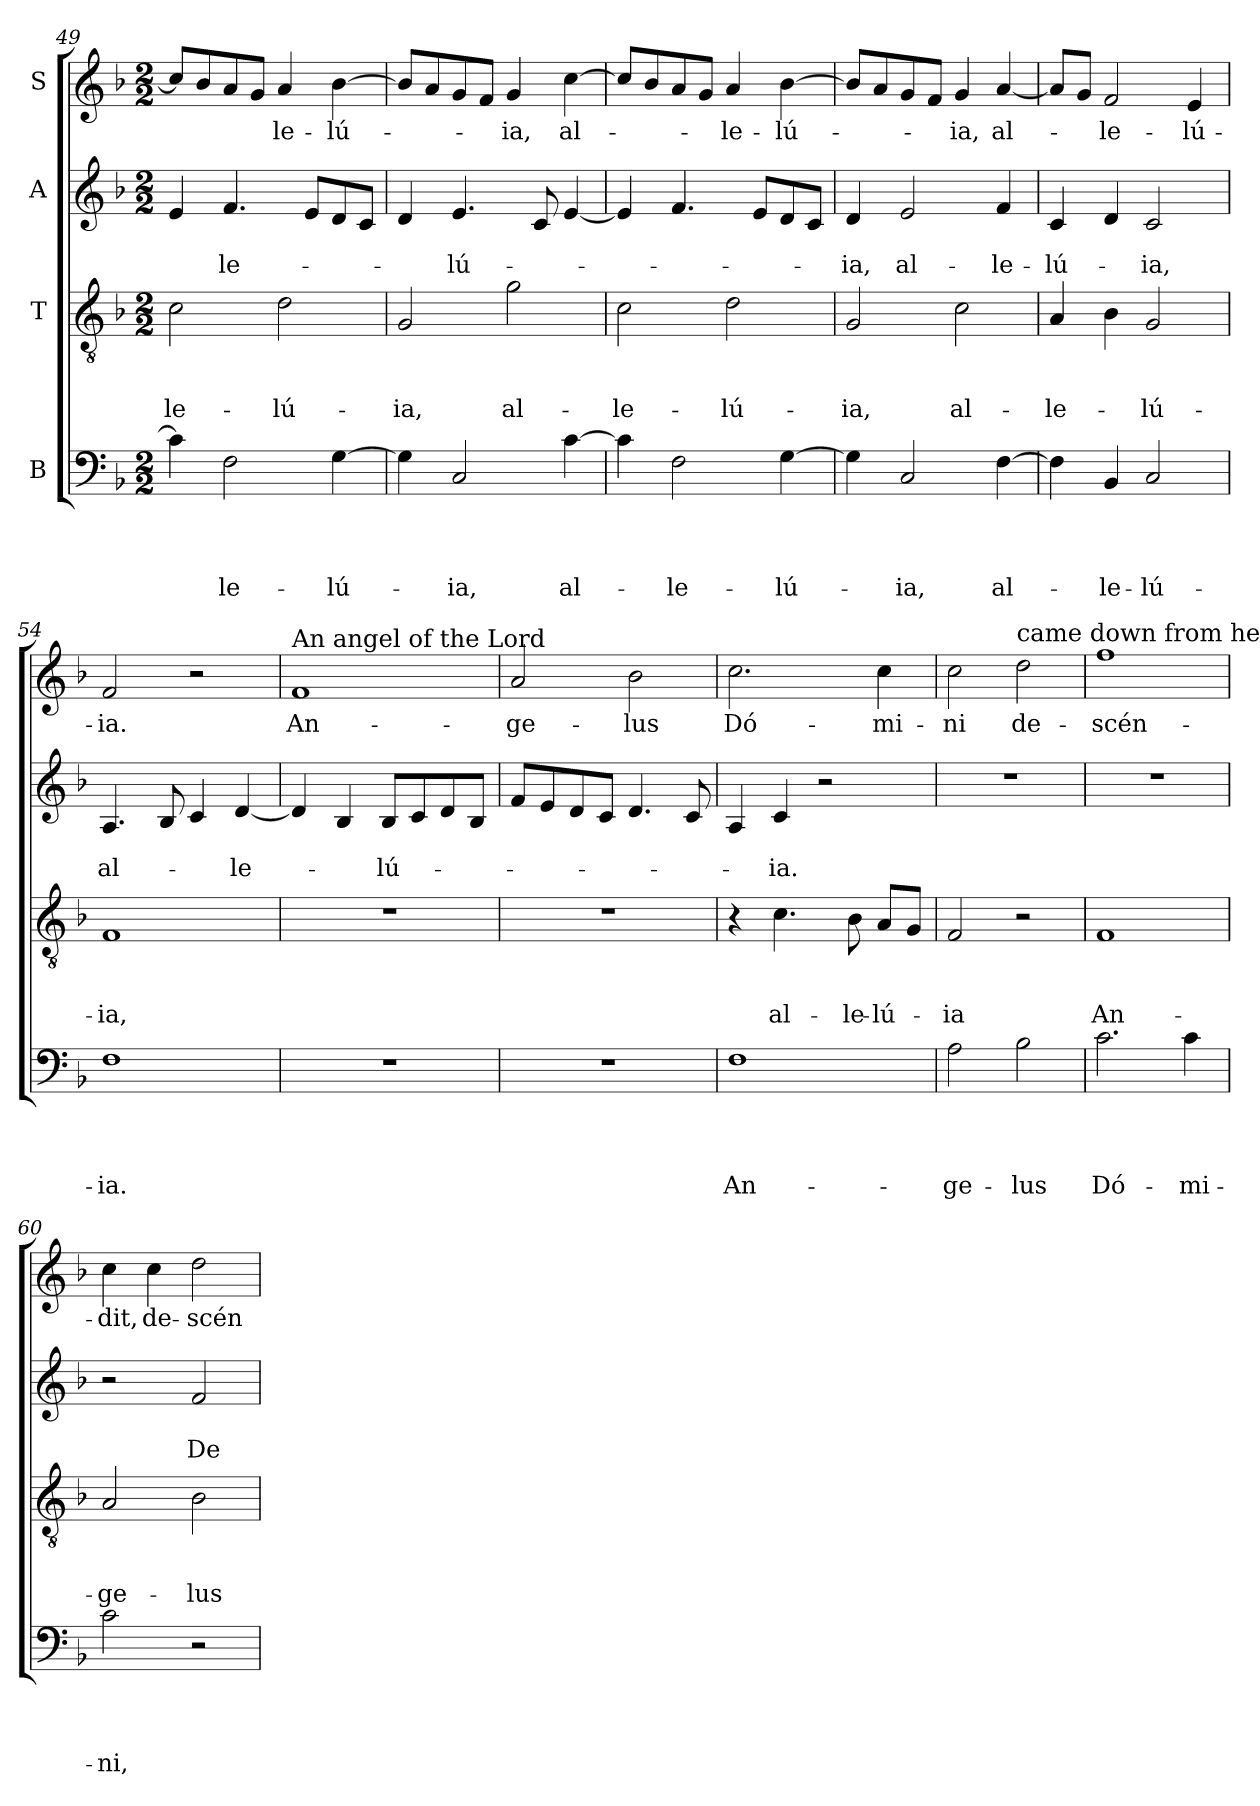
**kern	**text	**text	**text	**text	**kern	**text	**text	**text	**kern	**text	**text	**kern	**text
*part4	*part4	*part4	*part4	*part4	*part3	*part3	*part3	*part3	*part2	*part2	*part2	*part1	*part1
*staff4	*staff4	*staff4	*staff4	*staff4	*staff3	*staff3	*staff3	*staff3	*staff2	*staff2	*staff2	*staff1	*staff1
*I"B	*	*	*	*	*I"T	*	*	*	*I"A	*	*	*I"S	*
*clefF4	*	*	*	*	*clefGv2	*	*	*	*clefG2	*	*	*clefG2	*
*k[b-]	*	*	*	*	*k[b-]	*	*	*	*k[b-]	*	*	*k[b-]	*
*F:	*	*	*	*	*F:	*	*	*	*F:	*	*	*F:	*
*M2/2	*	*	*	*	*M2/2	*	*	*	*M2/2	*	*	*M2/2	*
=49	=49	=49	=49	=49	=49	=49	=49	=49	=49	=49	=49	=49	=49
!	!	!	!	!	!	!	!	!LO:LY:b	!	!	!	!	!
4c\]	.	.	.	.	2c\	.	.	-le-	4e/	.	.	8cc/L]	.
.	.	.	.	.	.	.	.	.	.	.	.	8b-/	.
!	!	!	!	!LO:LY:b	!	!	!	!	!	!	!LO:LY:b	!	!
2F\	.	.	.	-le-	.	.	.	.	4.f/	.	-le-	8a/	.
.	.	.	.	.	.	.	.	.	.	.	.	8g/J	.
!	!	!	!	!	!	!	!	!LO:LY:b	!	!	!	!	!LO:LY:b
.	.	.	.	.	2d\	.	.	-lú-	.	.	.	4a/	-le-
.	.	.	.	.	.	.	.	.	8e/L	.	.	.	.
!	!	!	!	!LO:LY:b	!	!	!	!	!	!	!	!	!LO:LY:b
[4G\	.	.	.	-lú-	.	.	.	.	8d/	.	.	[4b-\	-lú-
.	.	.	.	.	.	.	.	.	8c/J	.	.	.	.
=50	=50	=50	=50	=50	=50	=50	=50	=50	=50	=50	=50	=50	=50
!	!	!	!	!	!	!	!	!LO:LY:b	!	!	!	!	!
4G\]	.	.	.	.	2G/	.	.	-ia,	4d/	.	.	8b-/L]	.
.	.	.	.	.	.	.	.	.	.	.	.	8a/	.
!	!	!	!	!LO:LY:b	!	!	!	!	!	!	!LO:LY:b	!	!
2C/	.	.	.	-ia,	.	.	.	.	4.e/	.	-lú-	8g/	.
.	.	.	.	.	.	.	.	.	.	.	.	8f/J	.
!	!	!	!	!	!	!	!	!LO:LY:b	!	!	!	!	!LO:LY:b
.	.	.	.	.	2g\	.	.	al-	.	.	.	4g/	-ia,
.	.	.	.	.	.	.	.	.	8c/	.	.	.	.
!	!	!	!	!LO:LY:b	!	!	!	!	!	!	!	!	!LO:LY:b
[4c\	.	.	.	al-	.	.	.	.	[4e/	.	.	[4cc\	al-
=51	=51	=51	=51	=51	=51	=51	=51	=51	=51	=51	=51	=51	=51
!	!	!	!	!	!	!	!	!LO:LY:b	!	!	!	!	!
4c\]	.	.	.	.	2c\	.	.	-le-	4e/]	.	.	8cc/L]	.
.	.	.	.	.	.	.	.	.	.	.	.	8b-/	.
!	!	!	!	!LO:LY:b	!	!	!	!	!	!	!	!	!
2F\	.	.	.	-le-	.	.	.	.	4.f/	.	.	8a/	.
.	.	.	.	.	.	.	.	.	.	.	.	8g/J	.
!	!	!	!	!	!	!	!	!LO:LY:b	!	!	!	!	!LO:LY:b
.	.	.	.	.	2d\	.	.	-lú-	.	.	.	4a/	-le-
.	.	.	.	.	.	.	.	.	8e/L	.	.	.	.
!	!	!	!	!LO:LY:b	!	!	!	!	!	!	!	!	!LO:LY:b
[4G\	.	.	.	-lú-	.	.	.	.	8d/	.	.	[4b-\	-lú-
.	.	.	.	.	.	.	.	.	8c/J	.	.	.	.
=52	=52	=52	=52	=52	=52	=52	=52	=52	=52	=52	=52	=52	=52
!	!	!	!	!	!	!	!	!LO:LY:b	!	!	!LO:LY:b	!	!
4G\]	.	.	.	.	2G/	.	.	-ia,	4d/	.	-ia,	8b-/L]	.
.	.	.	.	.	.	.	.	.	.	.	.	8a/	.
!	!	!	!	!LO:LY:b	!	!	!	!	!	!	!LO:LY:b	!	!
2C/	.	.	.	-ia,	.	.	.	.	2e/	.	al-	8g/	.
.	.	.	.	.	.	.	.	.	.	.	.	8f/J	.
!	!	!	!	!	!	!	!	!LO:LY:b	!	!	!	!	!LO:LY:b
.	.	.	.	.	2c\	.	.	al-	.	.	.	4g/	-ia,
!	!	!	!	!LO:LY:b	!	!	!	!	!	!	!LO:LY:b	!	!LO:LY:b
[4F\	.	.	.	al-	.	.	.	.	4f/	.	-le-	[4a/	al-
!!LO:LB:g=z
=53	=53	=53	=53	=53	=53	=53	=53	=53	=53	=53	=53	=53	=53
!	!	!	!	!	!	!	!	!LO:LY:b	!	!	!LO:LY:b	!	!
4F\]	.	.	.	.	4A/	.	.	-le-	4c/	.	-lú-	8a/L]	.
.	.	.	.	.	.	.	.	.	.	.	.	8g/J	.
!	!	!	!	!LO:LY:b	!	!	!	!	!	!	!	!	!LO:LY:b
4BB-/	.	.	.	-le-	4B-\	.	.	.	4d/	.	.	2f/	-le-
!	!	!	!	!LO:LY:b	!	!	!	!LO:LY:b	!	!	!LO:LY:b	!	!
2C/	.	.	.	-lú-	2G/	.	.	-lú-	2c/	.	-ia,	.	.
!	!	!	!	!	!	!	!	!	!	!	!	!	!LO:LY:b
.	.	.	.	.	.	.	.	.	.	.	.	4e/	-lú-
=54	=54	=54	=54	=54	=54	=54	=54	=54	=54	=54	=54	=54	=54
!	!	!	!	!LO:LY:b	!	!	!	!LO:LY:b	!	!	!LO:LY:b	!	!LO:LY:b
1F	.	.	.	-ia.	1F	.	.	-ia,	4.A/	.	al-	2f/	-ia.
.	.	.	.	.	.	.	.	.	8B-/	.	.	.	.
.	.	.	.	.	.	.	.	.	4c/	.	.	2r	.
!	!	!	!	!	!	!	!	!	!	!	!LO:LY:b	!	!
.	.	.	.	.	.	.	.	.	[4d/	.	-le-	.	.
=55	=55	=55	=55	=55	=55	=55	=55	=55	=55	=55	=55	=55	=55
!	!	!	!	!	!	!	!	!	!	!	!	!LO:TX:a:t=An angel of the Lord	!
!	!	!	!	!	!	!	!	!	!	!	!	!	!LO:LY:b
1r	.	.	.	.	1r	.	.	.	4d/]	.	.	1f	An-
.	.	.	.	.	.	.	.	.	4B-/	.	.	.	.
!	!	!	!	!	!	!	!	!	!	!	!LO:LY:b	!	!
.	.	.	.	.	.	.	.	.	8B-/L	.	-lú-	.	.
.	.	.	.	.	.	.	.	.	8c/	.	.	.	.
.	.	.	.	.	.	.	.	.	8d/	.	.	.	.
.	.	.	.	.	.	.	.	.	8B-/J	.	.	.	.
=56	=56	=56	=56	=56	=56	=56	=56	=56	=56	=56	=56	=56	=56
!	!	!	!	!	!	!	!	!	!	!	!	!	!LO:LY:b
1r	.	.	.	.	1r	.	.	.	8f/L	.	.	2a/	-ge-
.	.	.	.	.	.	.	.	.	8e/	.	.	.	.
.	.	.	.	.	.	.	.	.	8d/	.	.	.	.
.	.	.	.	.	.	.	.	.	8c/J	.	.	.	.
!	!	!	!	!	!	!	!	!	!	!	!	!	!LO:LY:b
.	.	.	.	.	.	.	.	.	4.d/	.	.	2b-\	-lus
.	.	.	.	.	.	.	.	.	8c/	.	.	.	.
=57	=57	=57	=57	=57	=57	=57	=57	=57	=57	=57	=57	=57	=57
!	!	!	!	!LO:LY:b	!	!	!	!	!	!	!	!	!LO:LY:b
1F	.	.	.	An-	4r	.	.	.	4A/	.	.	2.cc\	Dó-
!	!	!	!	!	!	!	!	!LO:LY:b	!	!	!LO:LY:b	!	!
.	.	.	.	.	4.c\	.	.	al-	4c/	.	-ia.	.	.
.	.	.	.	.	.	.	.	.	2r	.	.	.	.
!	!	!	!	!	!	!	!	!LO:LY:b	!	!	!	!	!
.	.	.	.	.	8B-\	.	.	-le-	.	.	.	.	.
!	!	!	!	!	!	!	!	!LO:LY:b	!	!	!	!	!LO:LY:b
.	.	.	.	.	8A/L	.	.	-lú-	.	.	.	4cc\	-mi-
.	.	.	.	.	8G/J	.	.	.	.	.	.	.	.
=58	=58	=58	=58	=58	=58	=58	=58	=58	=58	=58	=58	=58	=58
!	!	!	!	!LO:LY:b	!	!	!	!LO:LY:b	!	!	!	!	!LO:LY:b
2A\	.	.	.	-ge-	2F/	.	.	-ia	1r	.	.	2cc\	-ni
!	!	!	!	!	!	!	!	!	!	!	!	!LO:TX:a:t=came down from heaven,	!
!	!	!	!	!LO:LY:b	!	!	!	!	!	!	!	!	!LO:LY:b
2B-\	.	.	.	-lus	2r	.	.	.	.	.	.	2dd\	de-
!!LO:PB:g=z
=59	=59	=59	=59	=59	=59	=59	=59	=59	=59	=59	=59	=59	=59
!	!	!	!	!LO:LY:b	!	!	!	!LO:LY:b	!	!	!	!	!LO:LY:b
2.c\	.	.	.	Dó-	1F	.	.	An-	1r	.	.	1ff	-scén-
!	!	!	!	!LO:LY:b	!	!	!	!	!	!	!	!	!
4c\	.	.	.	-mi-	.	.	.	.	.	.	.	.	.
=60	=60	=60	=60	=60	=60	=60	=60	=60	=60	=60	=60	=60	=60
!	!	!	!	!LO:LY:b	!	!	!	!LO:LY:b	!	!	!	!	!LO:LY:b
2c\	.	.	.	-ni,	2A/	.	.	-ge-	2r	.	.	4cc\	-dit,
!	!	!	!	!	!	!	!	!	!	!	!	!	!LO:LY:b
.	.	.	.	.	.	.	.	.	.	.	.	4cc\	de-
!	!	!	!	!	!	!	!	!LO:LY:b	!	!	!LO:LY:b	!	!LO:LY:b
2r	.	.	.	.	2B-\	.	.	-lus	2f/	.	De-	2dd\	-scén-
=	=	=	=	=	=	=	=	=	=	=	=	=	=
*-	*-	*-	*-	*-	*-	*-	*-	*-	*-	*-	*-	*-	*-
